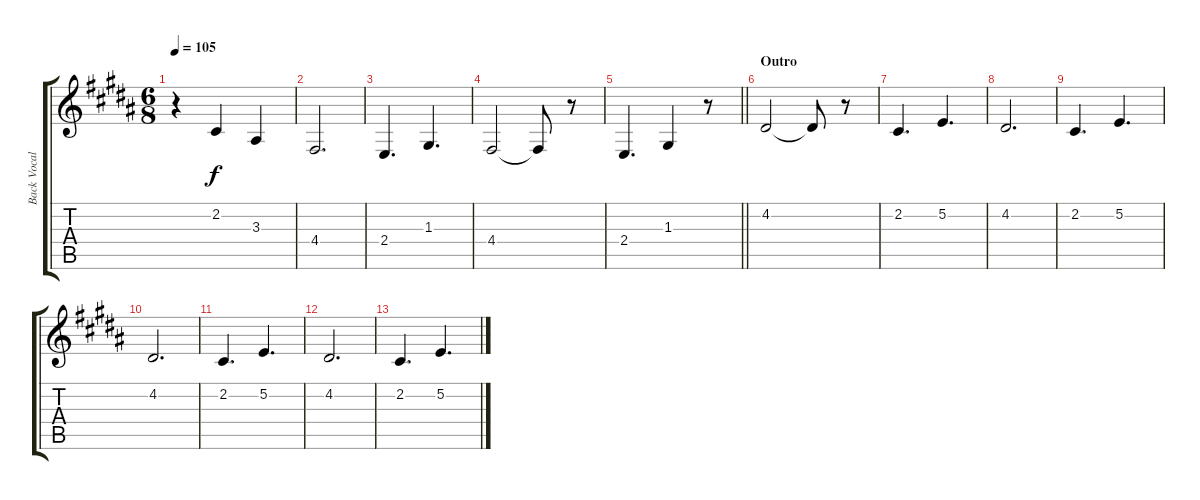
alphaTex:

\track ("Back Vocals" "Back Vocal") {instrument trombone}
\staff {score tabs}
\tuning (E4 B3 G3 D3 A2 E2) {hide}
\ts (6 8)
\tempo 105
\clef g2
\ks b
r.4{dy f} 2.2.4 3.3.4 |
4.4.2{d} |
2.4.4{d} 1.3.4{d} |
4.4.2 4.4{t}.8 r.8 |
\barLineRight lightlight
2.4.4{d} 1.3.4 r.8 |
\section ("" "Outro")
4.2.2 4.2{t}.8 r.8 |
2.2.4{d} 5.2.4{d} |
4.2.2{d} |
2.2.4{d} 5.2.4{d} |
4.2.2{d volume 0} |
2.2.4{d} 5.2.4{d} |
4.2.2{d} |
2.2.4{d} 5.2.4{d}
